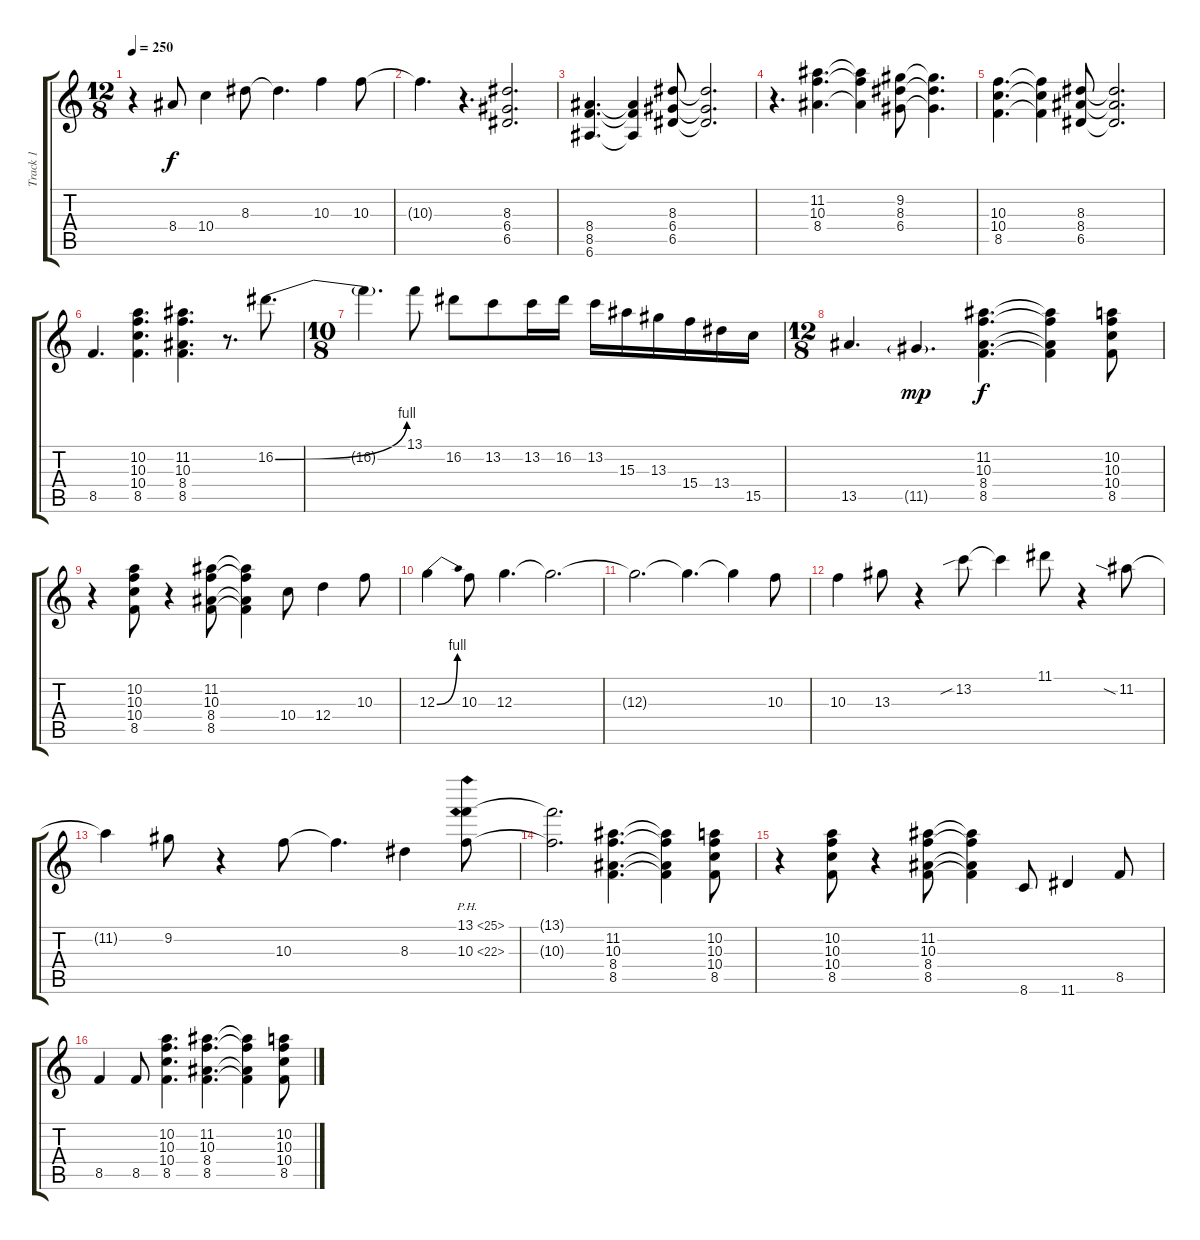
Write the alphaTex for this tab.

\track ("Track 1" "Track 1") {instrument electricguitarclean}
\staff {score tabs}
\tuning (E4 B3 G3 D3 A2 E2) {hide}
\ts (12 8)
\tempo 250
\clef g2
\ks c
r.4{dy f} 8.4.8 10.4.4 8.3.8 8.3{t}.4{d} 10.3.4 10.3.8 |
10.3{t}.4{d} r.4{d} (8.3 6.4 6.5).2{d} |
(8.4 8.5 6.6).4{d} (8.4{t} 8.5{t} 6.6{t}).4 (8.3 6.4 6.5).8 (8.3{t} 6.4{t} 6.5{t}).2{d} |
r.4{d} (11.2 10.3 8.4).4{d} (11.2{t} 10.3{t} 8.4{t}).4 (9.2 8.3 6.4).8 (9.2{t} 8.3{t} 6.4{t}).4{d} |
(10.3 10.4 8.5).4{d} (10.3{t} 10.4{t} 8.5{t}).4 (8.3 8.4 6.5).8 (8.3{t} 8.4{t} 6.5{t}).2{d} |
8.5.4{d} (10.2 10.3 10.4 8.5).4{d} (11.2 10.3 8.4 8.5).4{d} r.8{d} 16.2{be (bend 0 0 60 4)}.8{d} |
\ts (10 8)
16.2{t}.4{d} 13.1.8 16.2.8 13.2.8 13.2.16 16.2.16 13.2.16 15.3.16 13.3.16 15.4.16 13.4.16 15.5.16 |
\ts (12 8)
13.5.4{d} 11.5{g}.4{d dy mp} (11.2 10.3 8.4 8.5).4{d dy f} (11.2{t} 10.3{t} 8.4{t} 8.5{t}).4 (10.2 10.3 10.4 8.5).8 |
r.4 (10.2 10.3 10.4 8.5).8 r.4 (11.2 10.3 8.4 8.5).8 (11.2{t} 10.3{t} 8.4{t} 8.5{t}).4 10.4.8 12.4.4 10.3.8 |
12.3{be (bend 0 0 60 4)}.4 10.3.8 12.3.4{d} 12.3{t}.2{d} |
12.3{t}.2{d} 12.3{t}.4{d} 12.3{t}.4 10.3.8 |
10.3.4 13.3.8 r.4 13.2{sib}.8 13.2{t}.4 11.1.8 r.4 11.2{sia}.8 |
11.2{t}.4 9.2.8 r.4 10.3.8 10.3{t}.4{d} 8.3.4 (13.1{ph 12} 10.3{ph 12}).8 |
(13.1{t} 10.3{t}).2{d} (11.2 10.3 8.4 8.5).4{d} (11.2{t} 10.3{t} 8.4{t} 8.5{t}).4 (10.2 10.3 10.4 8.5).8 |
r.4 (10.2 10.3 10.4 8.5).8 r.4 (11.2 10.3 8.4 8.5).8 (11.2{t} 10.3{t} 8.4{t} 8.5{t}).4 8.6.8 11.6.4 8.5.8 |
8.5.4 8.5.8 (10.2 10.3 10.4 8.5).4{d} (11.2 10.3 8.4 8.5).4{d} (11.2{t} 10.3{t} 8.4{t} 8.5{t}).4 (10.2 10.3 10.4 8.5).8
